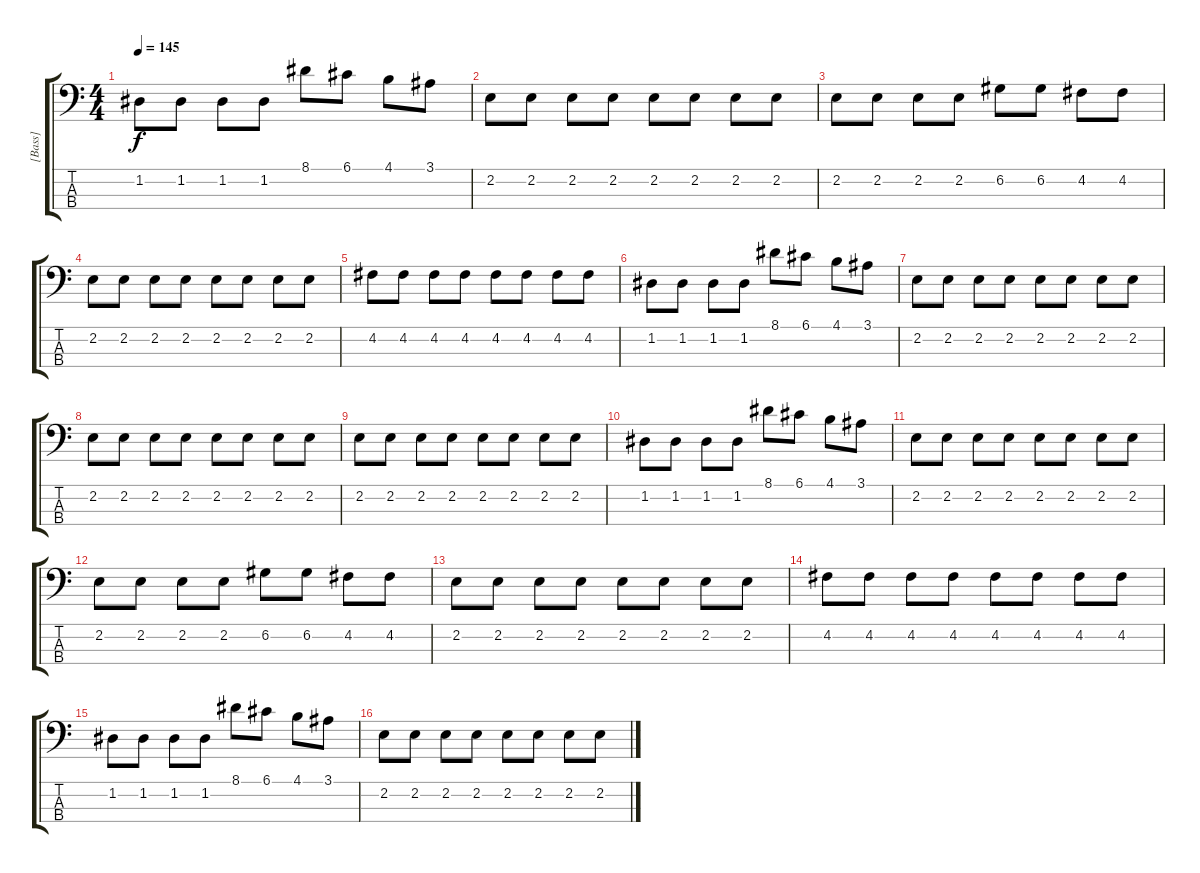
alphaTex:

\track ("[Bass]" "[Bass]") {instrument electricbassfinger}
\staff {score tabs}
\tuning (G2 D2 A1 D1) {hide}
\ts (4 4)
\tempo 145
\clef f4
\ks c
1.2.8{dy f} 1.2.8 1.2.8 1.2.8 8.1.8 6.1.8 4.1.8 3.1.8 |
2.2.8 2.2.8 2.2.8 2.2.8 2.2.8 2.2.8 2.2.8 2.2.8 |
2.2.8 2.2.8 2.2.8 2.2.8 6.2.8 6.2.8 4.2.8 4.2.8 |
2.2.8 2.2.8 2.2.8 2.2.8 2.2.8 2.2.8 2.2.8 2.2.8 |
4.2.8 4.2.8 4.2.8 4.2.8 4.2.8 4.2.8 4.2.8 4.2.8 |
1.2.8 1.2.8 1.2.8 1.2.8 8.1.8 6.1.8 4.1.8 3.1.8 |
2.2.8 2.2.8 2.2.8 2.2.8 2.2.8 2.2.8 2.2.8 2.2.8 |
2.2.8 2.2.8 2.2.8 2.2.8 2.2.8 2.2.8 2.2.8 2.2.8 |
2.2.8 2.2.8 2.2.8 2.2.8 2.2.8 2.2.8 2.2.8 2.2.8 |
1.2.8 1.2.8 1.2.8 1.2.8 8.1.8 6.1.8 4.1.8 3.1.8 |
2.2.8 2.2.8 2.2.8 2.2.8 2.2.8 2.2.8 2.2.8 2.2.8 |
2.2.8 2.2.8 2.2.8 2.2.8 6.2.8 6.2.8 4.2.8 4.2.8 |
2.2.8 2.2.8 2.2.8 2.2.8 2.2.8 2.2.8 2.2.8 2.2.8 |
4.2.8 4.2.8 4.2.8 4.2.8 4.2.8 4.2.8 4.2.8 4.2.8 |
1.2.8 1.2.8 1.2.8 1.2.8 8.1.8 6.1.8 4.1.8 3.1.8 |
2.2.8 2.2.8 2.2.8 2.2.8 2.2.8 2.2.8 2.2.8 2.2.8
